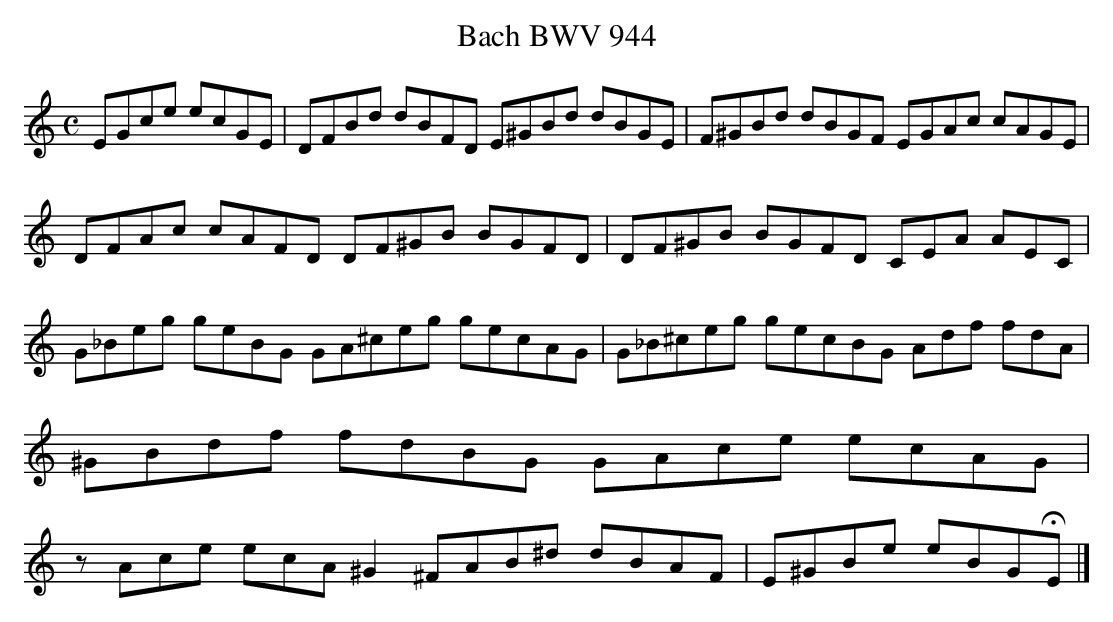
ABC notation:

X:1
T: Bach BWV 944
M: C
L: 1/8
K: Am
EGce ecGE | DFBd dBFD E^GBd dBGE | F^GBd dBGF EGAc cAGE | DFAc cAFD DF^GB BGFD | DF^GB BGFD CEA AEC |
G_Beg geBG GA^ceg gecAG | G_B^ceg gecBG Adf fdA | ^GBdf fdBG GAce ecAG | zAce ecA ^G2 ^FAB^d dBAF | E^GBe eBGHE |]
